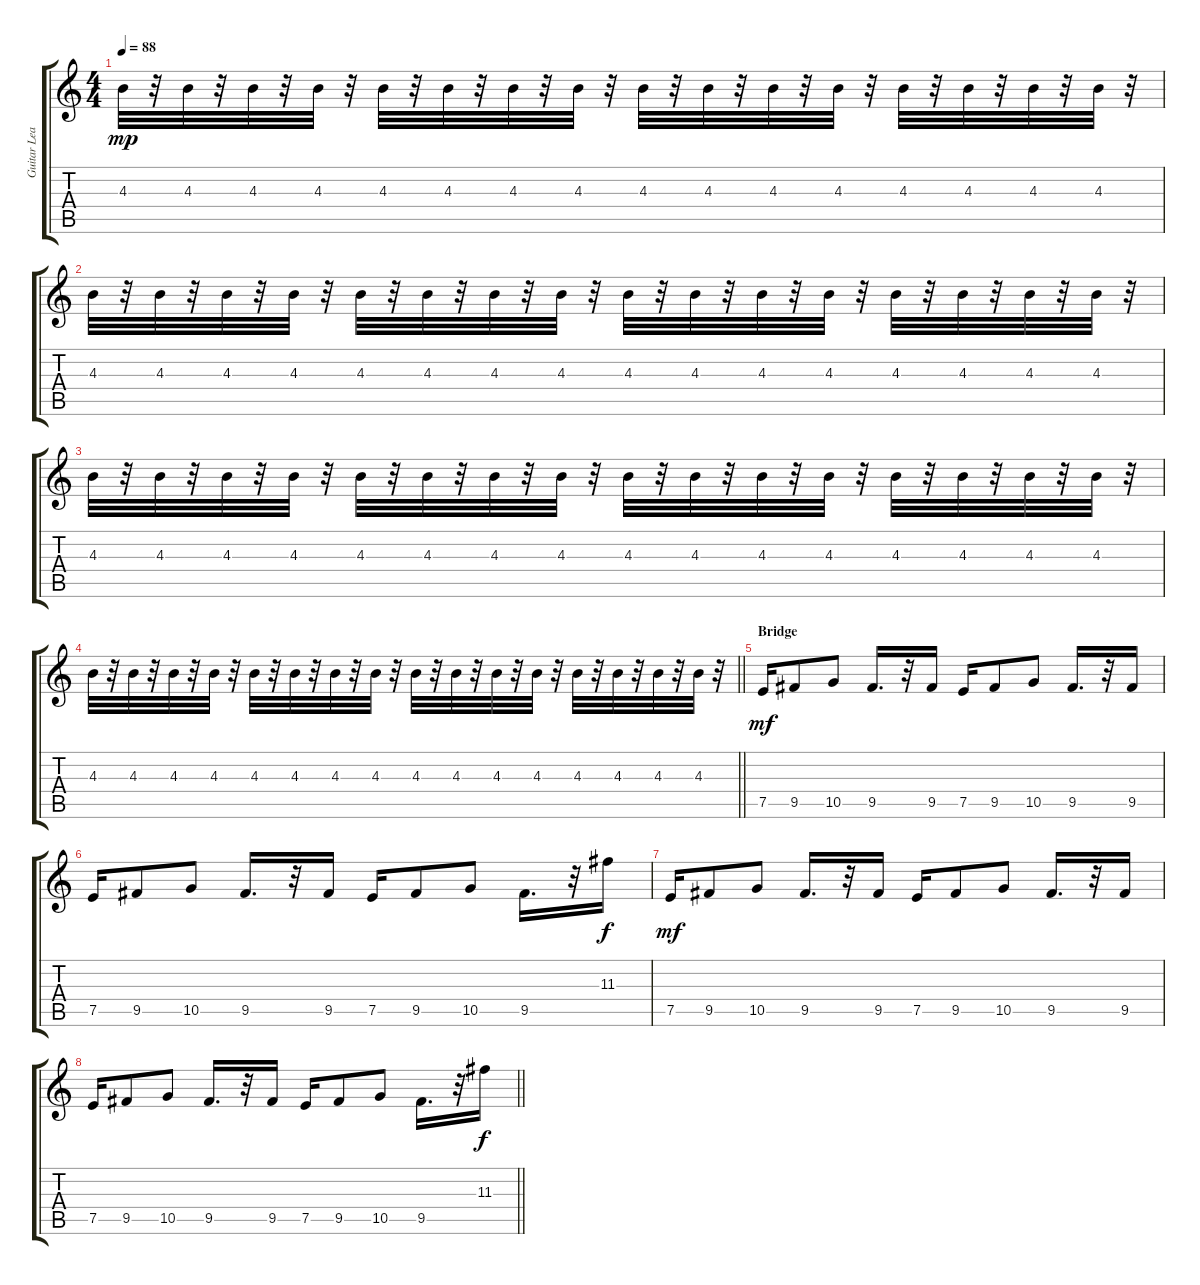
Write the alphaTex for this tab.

\track ("Guitar Lead" "Guitar Lea") {instrument distortionguitar}
\staff {score tabs}
\tuning (E4 B3 G3 D3 A2 E2) {hide}
\ts (4 4)
\tempo 88
\clef g2
\ks c
4.3.32{dy mp} r.32 4.3.32 r.32 4.3.32 r.32 4.3.32 r.32 4.3.32 r.32 4.3.32 r.32 4.3.32 r.32 4.3.32 r.32 4.3.32 r.32 4.3.32 r.32 4.3.32 r.32 4.3.32 r.32 4.3.32 r.32 4.3.32 r.32 4.3.32 r.32 4.3.32 r.32 |
4.3.32 r.32 4.3.32 r.32 4.3.32 r.32 4.3.32 r.32 4.3.32 r.32 4.3.32 r.32 4.3.32 r.32 4.3.32 r.32 4.3.32 r.32 4.3.32 r.32 4.3.32 r.32 4.3.32 r.32 4.3.32 r.32 4.3.32 r.32 4.3.32 r.32 4.3.32 r.32 |
4.3.32 r.32 4.3.32 r.32 4.3.32 r.32 4.3.32 r.32 4.3.32 r.32 4.3.32 r.32 4.3.32 r.32 4.3.32 r.32 4.3.32 r.32 4.3.32 r.32 4.3.32 r.32 4.3.32 r.32 4.3.32 r.32 4.3.32 r.32 4.3.32 r.32 4.3.32 r.32 |
\barLineRight lightlight
4.3.32 r.32 4.3.32 r.32 4.3.32 r.32 4.3.32 r.32 4.3.32 r.32 4.3.32 r.32 4.3.32 r.32 4.3.32 r.32 4.3.32 r.32 4.3.32 r.32 4.3.32 r.32 4.3.32 r.32 4.3.32 r.32 4.3.32 r.32 4.3.32 r.32 4.3.32 r.32 |
\section ("" "Bridge")
7.5.16{dy mf volume 11 balance 13 instrument distortionguitar} 9.5.8 10.5.8 9.5.16{d} r.32 9.5.16 7.5.16 9.5.8 10.5.8 9.5.16{d} r.32 9.5.16 |
7.5.16 9.5.8 10.5.8 9.5.16{d} r.32 9.5.16 7.5.16 9.5.8 10.5.8 9.5.16{d} r.32 11.3.16{dy f} |
7.5.16{dy mf} 9.5.8 10.5.8 9.5.16{d} r.32 9.5.16 7.5.16 9.5.8 10.5.8 9.5.16{d} r.32 9.5.16 |
\barLineRight lightlight
7.5.16 9.5.8 10.5.8 9.5.16{d} r.32 9.5.16 7.5.16 9.5.8 10.5.8 9.5.16{d} r.32 11.3.16{dy f}
